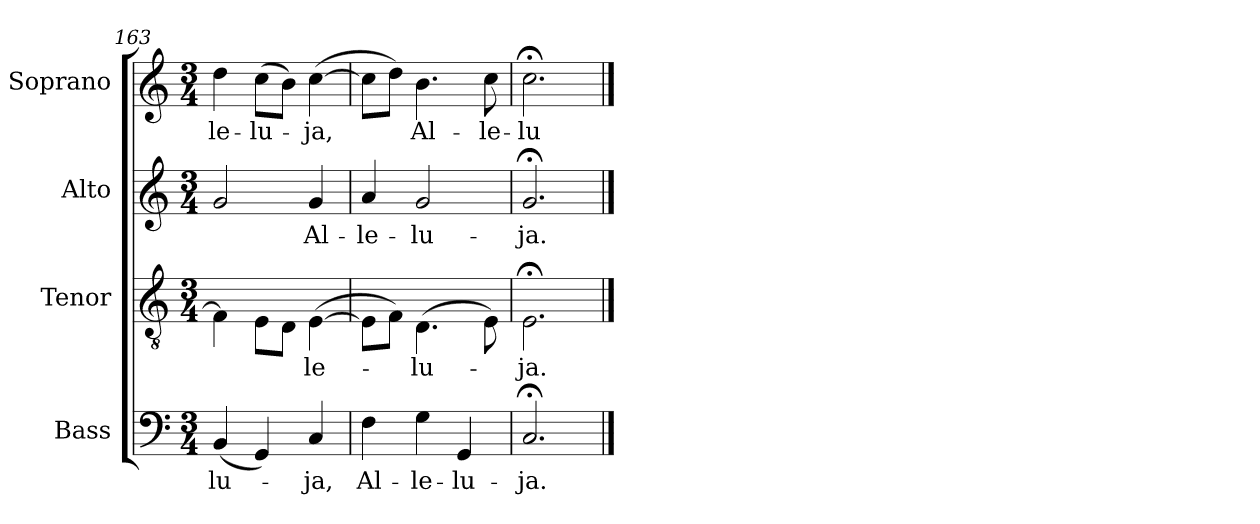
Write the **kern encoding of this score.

**kern	**text	**kern	**text	**kern	**text	**kern	**text
*part4	*part4	*part3	*part3	*part2	*part2	*part1	*part1
*staff4	*staff4	*staff3	*staff3	*staff2	*staff2	*staff1	*staff1
*I"Bass	*	*I"Tenor	*	*I"Alto	*	*I"Soprano	*
*I'B	*	*I'T	*	*I'A	*	*I'S	*
*clefF4	*	*clefGv2	*	*clefG2	*	*clefG2	*
*k[]	*	*k[]	*	*k[]	*	*k[]	*
*C:	*	*C:	*	*C:	*	*C:	*
*M3/4	*	*M3/4	*	*M3/4	*	*M3/4	*
=163	=163	=163	=163	=163	=163	=163	=163
!	!LO:LY:b	!	!	!	!	!	!LO:LY:b
(<4BB/	-lu-	4F\]	.	2g/	.	4dd\	-le-
!	!	!	!	!	!	!	!LO:LY:b
4GG/)	.	8E\L	.	.	.	(>8cc\L	-lu-
.	.	8D\J	.	.	.	8b\J)	.
!	!LO:LY:b	!	!LO:LY:b	!	!LO:LY:b	!	!LO:LY:b
4C/	-ja,	(>[4E\	-le-	4g/	Al-	(>[4cc\	-ja,
=164	=164	=164	=164	=164	=164	=164	=164
!	!LO:LY:b	!	!	!	!LO:LY:b	!	!
4F\	Al-	8E\L]	.	4a/	-le-	8cc\L]	.
.	.	8F\J)	.	.	.	8dd\J)	.
!	!LO:LY:b	!	!LO:LY:b	!	!LO:LY:b	!	!LO:LY:b
4G\	-le-	(>4.D\	-lu-	2g/	-lu-	4.b\	Al-
!	!LO:LY:b	!	!	!	!	!	!
4GG/	-lu-	.	.	.	.	.	.
!	!	!	!	!	!	!	!LO:LY:b
.	.	8E\)	.	.	.	8cc\	-le-
=165	=165	=165	=165	=165	=165	=165	=165
!	!LO:LY:b	!	!LO:LY:b	!	!LO:LY:b	!	!LO:LY:b
2.C;</	-ja.	2.E;<\	-ja.	2.g;</	-ja.	2.cc;<\	-lu-
==	==	==	==	==	==	==	==
*-	*-	*-	*-	*-	*-	*-	*-
